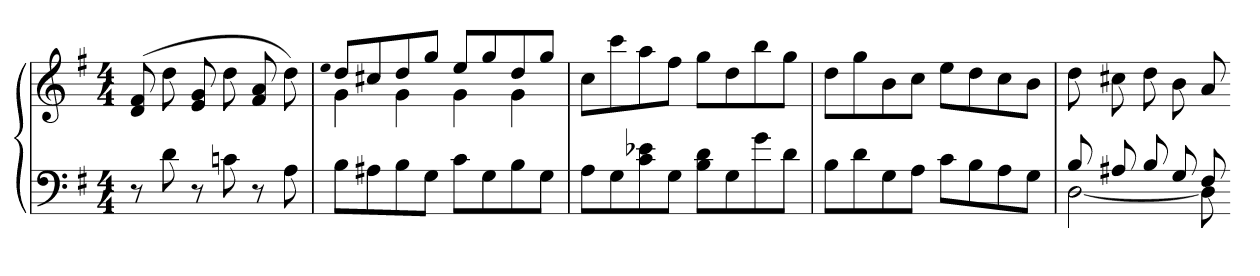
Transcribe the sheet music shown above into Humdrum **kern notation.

**kern	**kern
*part1	*part1
*staff2	*staff1
*clefF4	*clefG2
*k[f#]	*k[f#]
*G:	*G:
*M4/4	*M4/4
=	=
8r	(8d 8f#
8d	8dd
8r	8e 8g
8cn	8dd
8r	8f# 8a
8A	8dd)
=81	=81
.	qee
*	*^
8BL	8ddL	4g
8A#X	8cc#X	.
8B	8dd	4g
8GJ	8ggJ	.
8cL	8eeL	4g
8G	8gg	.
8B	8dd	4g
8GJ	8ggJ	.
*	*v	*v
=82	=82
8AL	8ccL
8G	8ccc
8c 8e-X	8aa
8GJ	8ff#J
8B 8dL	8ggL
8G	8dd
8g	8bb
8dJ	8ggJ
=83	=83
8BL	8ddL
8d	8gg
8G	8b
8AJ	8ccJ
8cL	8eeL
8B	8dd
8A	8cc
8GJ	8bJ
=84	=84
*^	*
8B	[2D	8dd
8A#X	.	8cc#X
8B	.	8dd
8G	.	8b
8F#	8D]	8a
*v	*v	*
=-	=-
*-	*-
